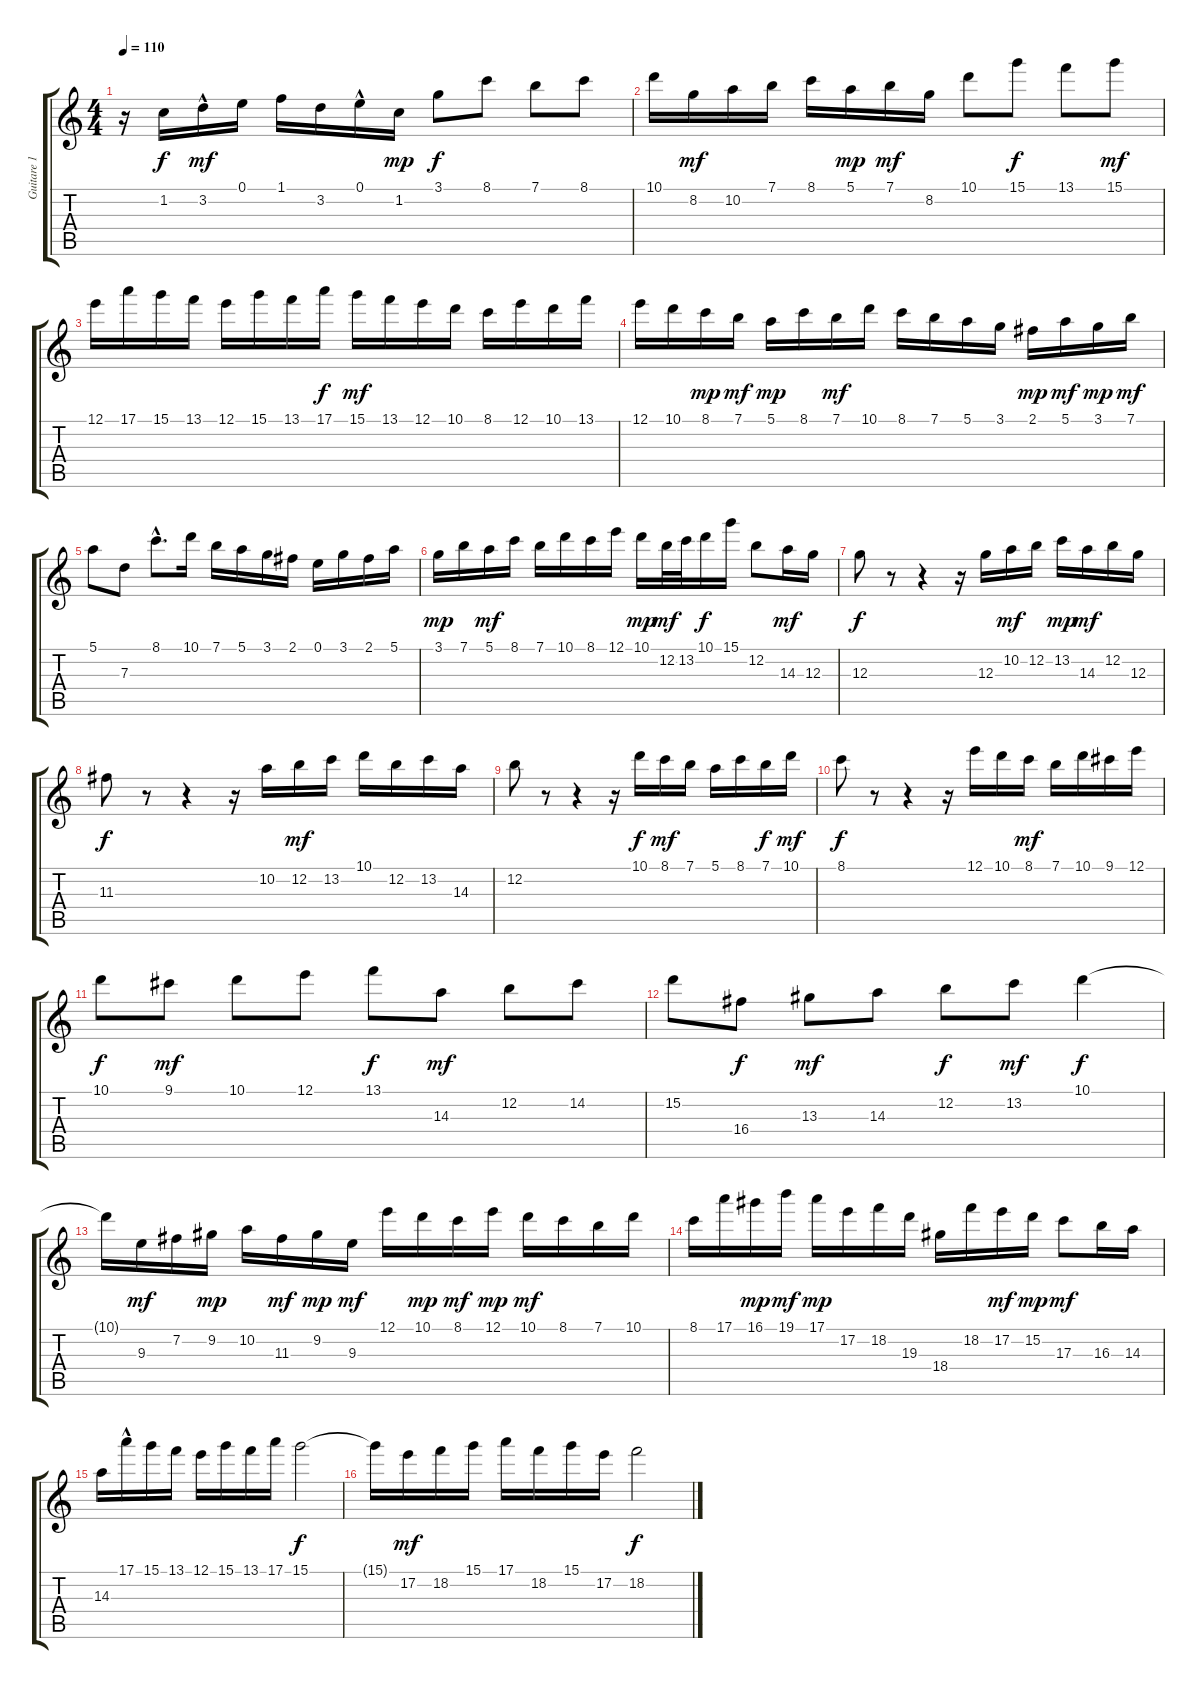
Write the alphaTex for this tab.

\track ("Guitare 1" "Guitare 1") {instrument overdrivenguitar}
\staff {score tabs}
\tuning (E4 B3 G3 D3 A2 E2) {hide}
\ts (4 4)
\tempo 110
\clef g2
\ks c
r.16{dy f instrument overdrivenguitar} 1.2.16 3.2{hac}.16{dy mf} 0.1.16 1.1.16 3.2.16 0.1{hac}.16 1.2.16{dy mp} 3.1.8{dy f} 8.1.8 7.1.8 8.1.8 |
10.1.16 8.2.16{dy mf} 10.2.16 7.1.16 8.1.16 5.1.16{dy mp} 7.1.16{dy mf} 8.2.16 10.1.8 15.1.8{dy f} 13.1.8 15.1.8{dy mf} |
12.1.16 17.1.16 15.1.16 13.1.16 12.1.16 15.1.16 13.1.16 17.1.16{dy f} 15.1.16{dy mf} 13.1.16 12.1.16 10.1.16 8.1.16 12.1.16 10.1.16 13.1.16 |
12.1.16 10.1.16 8.1.16{dy mp} 7.1.16{dy mf} 5.1.16{dy mp} 8.1.16 7.1.16{dy mf} 10.1.16 8.1.16 7.1.16 5.1.16 3.1.16 2.1.16{dy mp} 5.1.16{dy mf} 3.1.16{dy mp} 7.1.16{dy mf} |
5.1.8 7.3.8 8.1{hac}.8{d} 10.1.16 7.1.16 5.1.16 3.1.16 2.1.16 0.1.16 3.1.16 2.1.16 5.1.16 |
3.1.16{dy mp} 7.1.16 5.1.16{dy mf} 8.1.16 7.1.16 10.1.16 8.1.16 12.1.16 10.1.16{dy mp} 12.2.32{dy mf} 13.2.32 10.1.16{dy f} 15.1.16 12.2.8 14.3.16{dy mf} 12.3.16 |
12.3.8{dy f} r.8 r.4 r.16 12.3.16 10.2.16{dy mf} 12.2.16 13.2.16{dy mp} 14.3.16{dy mf} 12.2.16 12.3.16 |
11.3.8{dy f} r.8 r.4 r.16 10.2.16 12.2.16{dy mf} 13.2.16 10.1.16 12.2.16 13.2.16 14.3.16 |
12.2.8 r.8 r.4 r.16 10.1.16{dy f} 8.1.16{dy mf} 7.1.16 5.1.16 8.1.16 7.1.16{dy f} 10.1.16{dy mf} |
8.1.8{dy f} r.8 r.4 r.16 12.1.16 10.1.16 8.1.16{dy mf} 7.1.16 10.1.16 9.1.16 12.1.16 |
10.1.8{dy f} 9.1.8{dy mf} 10.1.8 12.1.8 13.1.8{dy f} 14.3.8{dy mf} 12.2.8 14.2.8 |
15.2.8 16.4.8{dy f} 13.3.8{dy mf} 14.3.8 12.2.8{dy f} 13.2.8{dy mf} 10.1.4{dy f} |
10.1{t}.16 9.3.16{dy mf} 7.2.16 9.2.16{dy mp} 10.2.16 11.3.16{dy mf} 9.2.16{dy mp} 9.3.16{dy mf} 12.1.16 10.1.16{dy mp} 8.1.16{dy mf} 12.1.16{dy mp} 10.1.16{dy mf} 8.1.16 7.1.16 10.1.16 |
8.1.16 17.1.16 16.1.16{dy mp} 19.1.16{dy mf} 17.1.16{dy mp} 17.2.16 18.2.16 19.3.16 18.4.16 18.2.16 17.2.16{dy mf} 15.2.16{dy mp} 17.3.8{dy mf} 16.3.16 14.3.16 |
14.3.16 17.1{hac}.16 15.1.16 13.1.16 12.1.16 15.1.16 13.1.16 17.1.16 15.1.2{dy f} |
15.1{t}.16 17.2.16{dy mf} 18.2.16 15.1.16 17.1.16 18.2.16 15.1.16 17.2.16 18.2.2{dy f}
